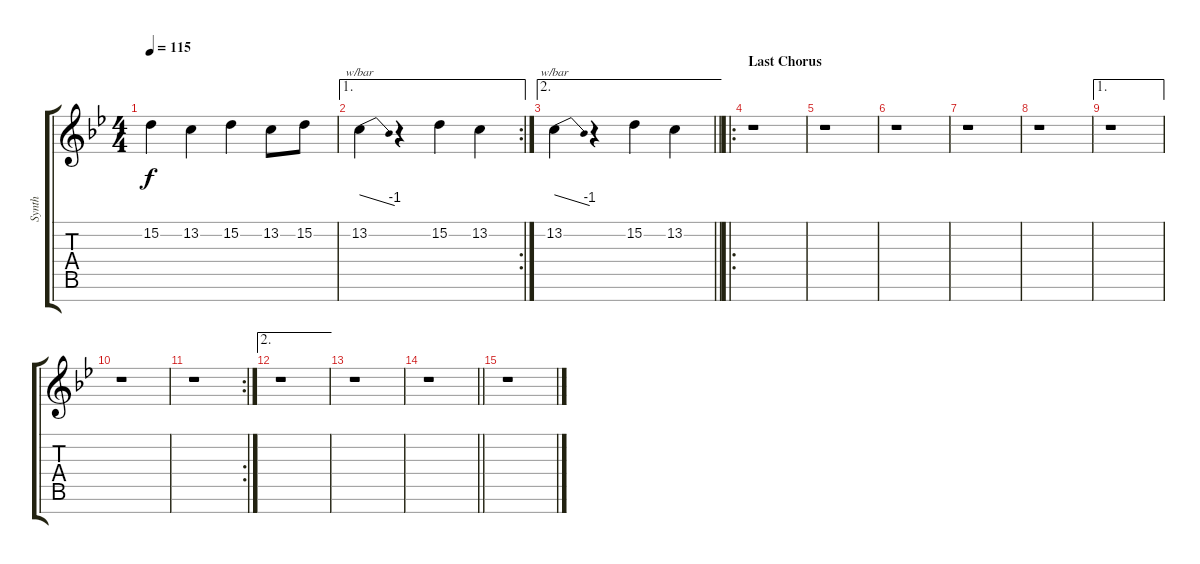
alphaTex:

\track ("Synth" "Synth") {instrument pad7halo}
\staff {score tabs}
\tuning (E4 B3 G3 D3 A2 E2 B1) {hide}
\ts (4 4)
\tempo 115
\clef g2
\ks bb
15.2.4{dy f} 13.2.4 15.2.4 13.2.8 15.2.8 |
\ae 1
\rc 2
13.2.4{tbe (dive default 0 0 60 -4)} r.4 15.2.4 13.2.4 |
\ae 2
\barLineRight lightlight
13.2.4{tbe (dive default 0 0 60 -4)} r.4 15.2.4 13.2.4 |
\ro
\section ("" "Last Chorus")
r.1 |
r.1 |
r.1 |
r.1 |
r.1 |
\ae 1
r.1 |
r.1 |
\rc 2
r.1 |
\ae 2
r.1 |
r.1 |
\barLineRight lightlight
r.1 |
r.1
